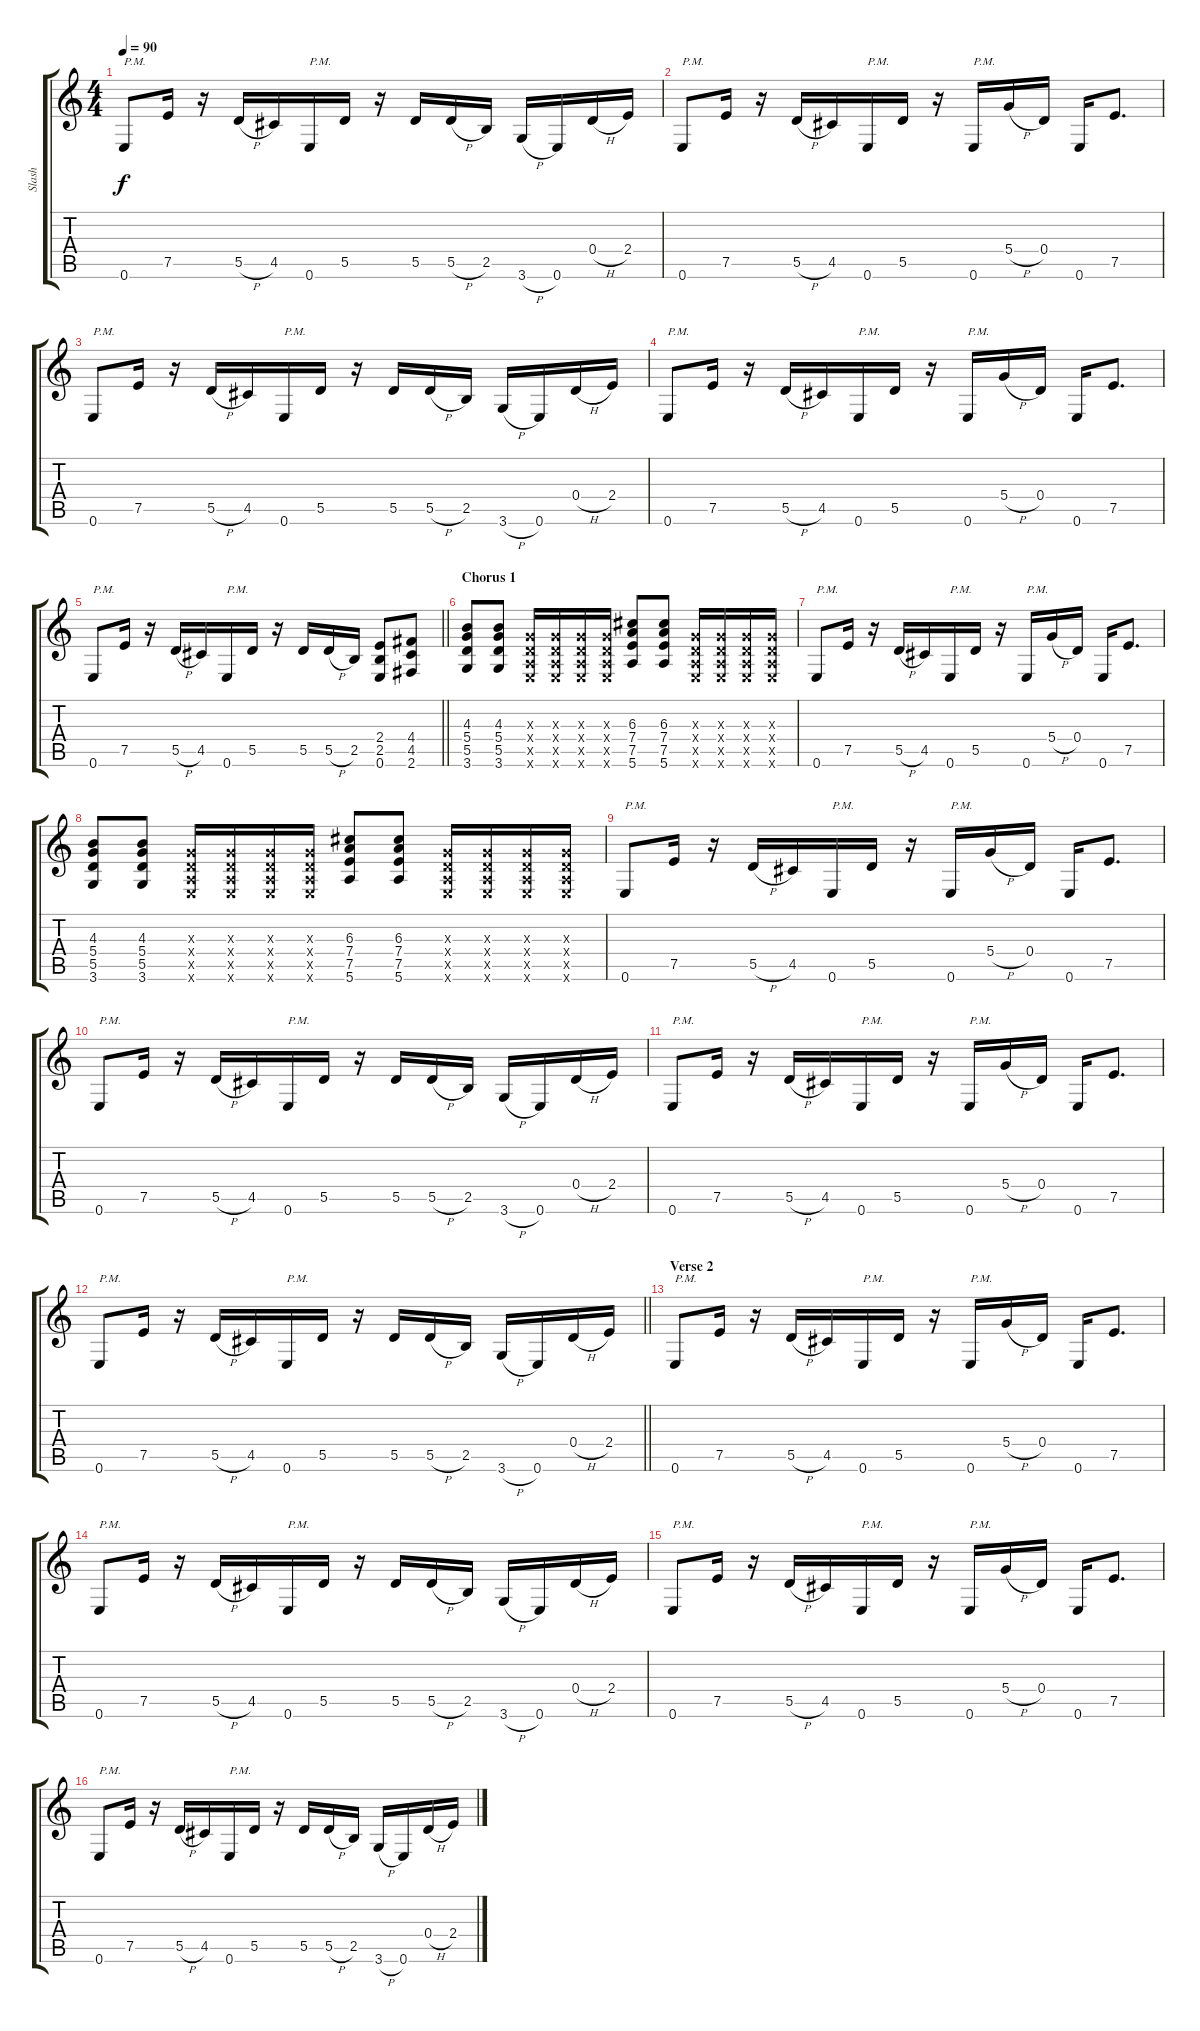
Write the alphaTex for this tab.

\track ("Slash" "Slash") {instrument overdrivenguitar}
\staff {score tabs}
\tuning (E4 B3 G3 D3 A2 E2) {hide}
\ts (4 4)
\tempo 90
\clef g2
\ks c
0.6.8{txt "P.M." dy f} 7.5.16 r.16 5.5{h}.16 4.5.16 0.6.16{txt "P.M."} 5.5.16 r.16 5.5.16 5.5{h}.16 2.5.16 3.6{h}.16 0.6.16 0.4{h}.16 2.4.16 |
0.6.8{txt "P.M."} 7.5.16 r.16 5.5{h}.16 4.5.16 0.6.16{txt "P.M."} 5.5.16 r.16 0.6.16{txt "P.M."} 5.4{h}.16 0.4.16 0.6.16 7.5.8{d} |
0.6.8{txt "P.M."} 7.5.16 r.16 5.5{h}.16 4.5.16 0.6.16{txt "P.M."} 5.5.16 r.16 5.5.16 5.5{h}.16 2.5.16 3.6{h}.16 0.6.16 0.4{h}.16 2.4.16 |
0.6.8{txt "P.M."} 7.5.16 r.16 5.5{h}.16 4.5.16 0.6.16{txt "P.M."} 5.5.16 r.16 0.6.16{txt "P.M."} 5.4{h}.16 0.4.16 0.6.16 7.5.8{d} |
\barLineRight lightlight
0.6.8{txt "P.M."} 7.5.16 r.16 5.5{h}.16 4.5.16 0.6.16{txt "P.M."} 5.5.16 r.16 5.5.16 5.5{h}.16 2.5.16 (2.4 2.5 0.6).8 (4.4 4.5 2.6).8 |
\section ("" "Chorus 1")
(4.3 5.4 5.5 3.6).8 (4.3 5.4 5.5 3.6).8 (0.3{x} 0.4{x} 0.5{x} 0.6{x}).16 (0.3{x} 0.4{x} 0.5{x} 0.6{x}).16 (0.3{x} 0.4{x} 0.5{x} 0.6{x}).16 (0.3{x} 0.4{x} 0.5{x} 0.6{x}).16 (6.3 7.4 7.5 5.6).8 (6.3 7.4 7.5 5.6).8 (0.3{x} 0.4{x} 0.5{x} 0.6{x}).16 (0.3{x} 0.4{x} 0.5{x} 0.6{x}).16 (0.3{x} 0.4{x} 0.5{x} 0.6{x}).16 (0.3{x} 0.4{x} 0.5{x} 0.6{x}).16 |
0.6.8{txt "P.M."} 7.5.16 r.16 5.5{h}.16 4.5.16 0.6.16{txt "P.M."} 5.5.16 r.16 0.6.16{txt "P.M."} 5.4{h}.16 0.4.16 0.6.16 7.5.8{d} |
(4.3 5.4 5.5 3.6).8 (4.3 5.4 5.5 3.6).8 (0.3{x} 0.4{x} 0.5{x} 0.6{x}).16 (0.3{x} 0.4{x} 0.5{x} 0.6{x}).16 (0.3{x} 0.4{x} 0.5{x} 0.6{x}).16 (0.3{x} 0.4{x} 0.5{x} 0.6{x}).16 (6.3 7.4 7.5 5.6).8 (6.3 7.4 7.5 5.6).8 (0.3{x} 0.4{x} 0.5{x} 0.6{x}).16 (0.3{x} 0.4{x} 0.5{x} 0.6{x}).16 (0.3{x} 0.4{x} 0.5{x} 0.6{x}).16 (0.3{x} 0.4{x} 0.5{x} 0.6{x}).16 |
0.6.8{txt "P.M."} 7.5.16 r.16 5.5{h}.16 4.5.16 0.6.16{txt "P.M."} 5.5.16 r.16 0.6.16{txt "P.M."} 5.4{h}.16 0.4.16 0.6.16 7.5.8{d} |
0.6.8{txt "P.M."} 7.5.16 r.16 5.5{h}.16 4.5.16 0.6.16{txt "P.M."} 5.5.16 r.16 5.5.16 5.5{h}.16 2.5.16 3.6{h}.16 0.6.16 0.4{h}.16 2.4.16 |
0.6.8{txt "P.M."} 7.5.16 r.16 5.5{h}.16 4.5.16 0.6.16{txt "P.M."} 5.5.16 r.16 0.6.16{txt "P.M."} 5.4{h}.16 0.4.16 0.6.16 7.5.8{d} |
\barLineRight lightlight
0.6.8{txt "P.M."} 7.5.16 r.16 5.5{h}.16 4.5.16 0.6.16{txt "P.M."} 5.5.16 r.16 5.5.16 5.5{h}.16 2.5.16 3.6{h}.16 0.6.16 0.4{h}.16 2.4.16 |
\section ("" "Verse 2")
0.6.8{txt "P.M."} 7.5.16 r.16 5.5{h}.16 4.5.16 0.6.16{txt "P.M."} 5.5.16 r.16 0.6.16{txt "P.M."} 5.4{h}.16 0.4.16 0.6.16 7.5.8{d} |
0.6.8{txt "P.M."} 7.5.16 r.16 5.5{h}.16 4.5.16 0.6.16{txt "P.M."} 5.5.16 r.16 5.5.16 5.5{h}.16 2.5.16 3.6{h}.16 0.6.16 0.4{h}.16 2.4.16 |
0.6.8{txt "P.M."} 7.5.16 r.16 5.5{h}.16 4.5.16 0.6.16{txt "P.M."} 5.5.16 r.16 0.6.16{txt "P.M."} 5.4{h}.16 0.4.16 0.6.16 7.5.8{d} |
0.6.8{txt "P.M."} 7.5.16 r.16 5.5{h}.16 4.5.16 0.6.16{txt "P.M."} 5.5.16 r.16 5.5.16 5.5{h}.16 2.5.16 3.6{h}.16 0.6.16 0.4{h}.16 2.4.16
